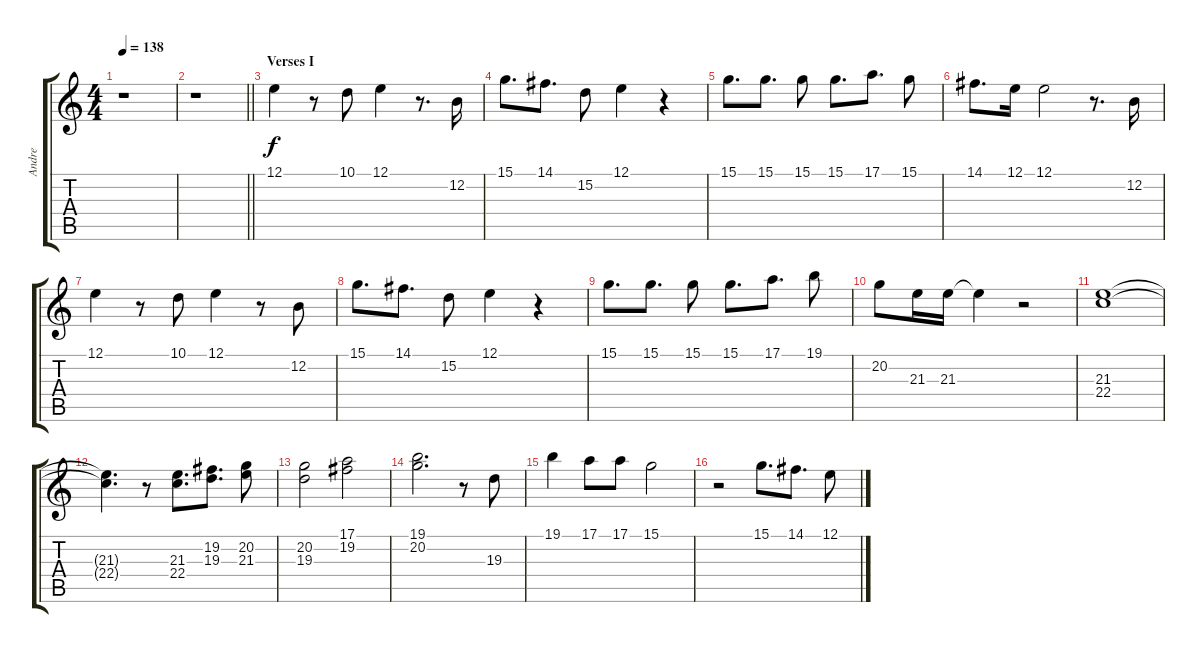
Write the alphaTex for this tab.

\track ("Andre" "Andre") {instrument flute}
\staff {score tabs}
\tuning (E4 B3 G3 D3 A2 E2) {hide}
\ts (4 4)
\tempo 138
\clef g2
\ks c
r.1{dy f} |
\barLineRight lightlight
r.1 |
\section ("" "Verses I")
12.1.4 r.8 10.1.8 12.1.4 r.8{d} 12.2.16 |
15.1.8{d} 14.1.8{d} 15.2.8 12.1.4 r.4 |
15.1.8{d} 15.1.8{d} 15.1.8 15.1.8{d} 17.1.8{d} 15.1.8 |
14.1.8{d} 12.1.16 12.1.2 r.8{d} 12.2.16 |
12.1.4 r.8 10.1.8 12.1.4 r.8 12.2.8 |
15.1.8{d} 14.1.8{d} 15.2.8 12.1.4 r.4 |
15.1.8{d} 15.1.8{d} 15.1.8 15.1.8{d} 17.1.8{d} 19.1.8 |
20.2.8 21.3.16 21.3.16 21.3{t}.4 r.2 |
(21.3 22.4).1 |
(21.3{t} 22.4{t}).4{d} r.8 (21.3 22.4).8{d} (19.2 19.3).8{d} (20.2 21.3).8 |
(20.2 19.3).2 (17.1 19.2).2 |
(19.1 20.2).2{d} r.8 19.3.8 |
19.1.4 17.1.8 17.1.8 15.1.2 |
r.2 15.1.8{d} 14.1.8{d} 12.1.8
